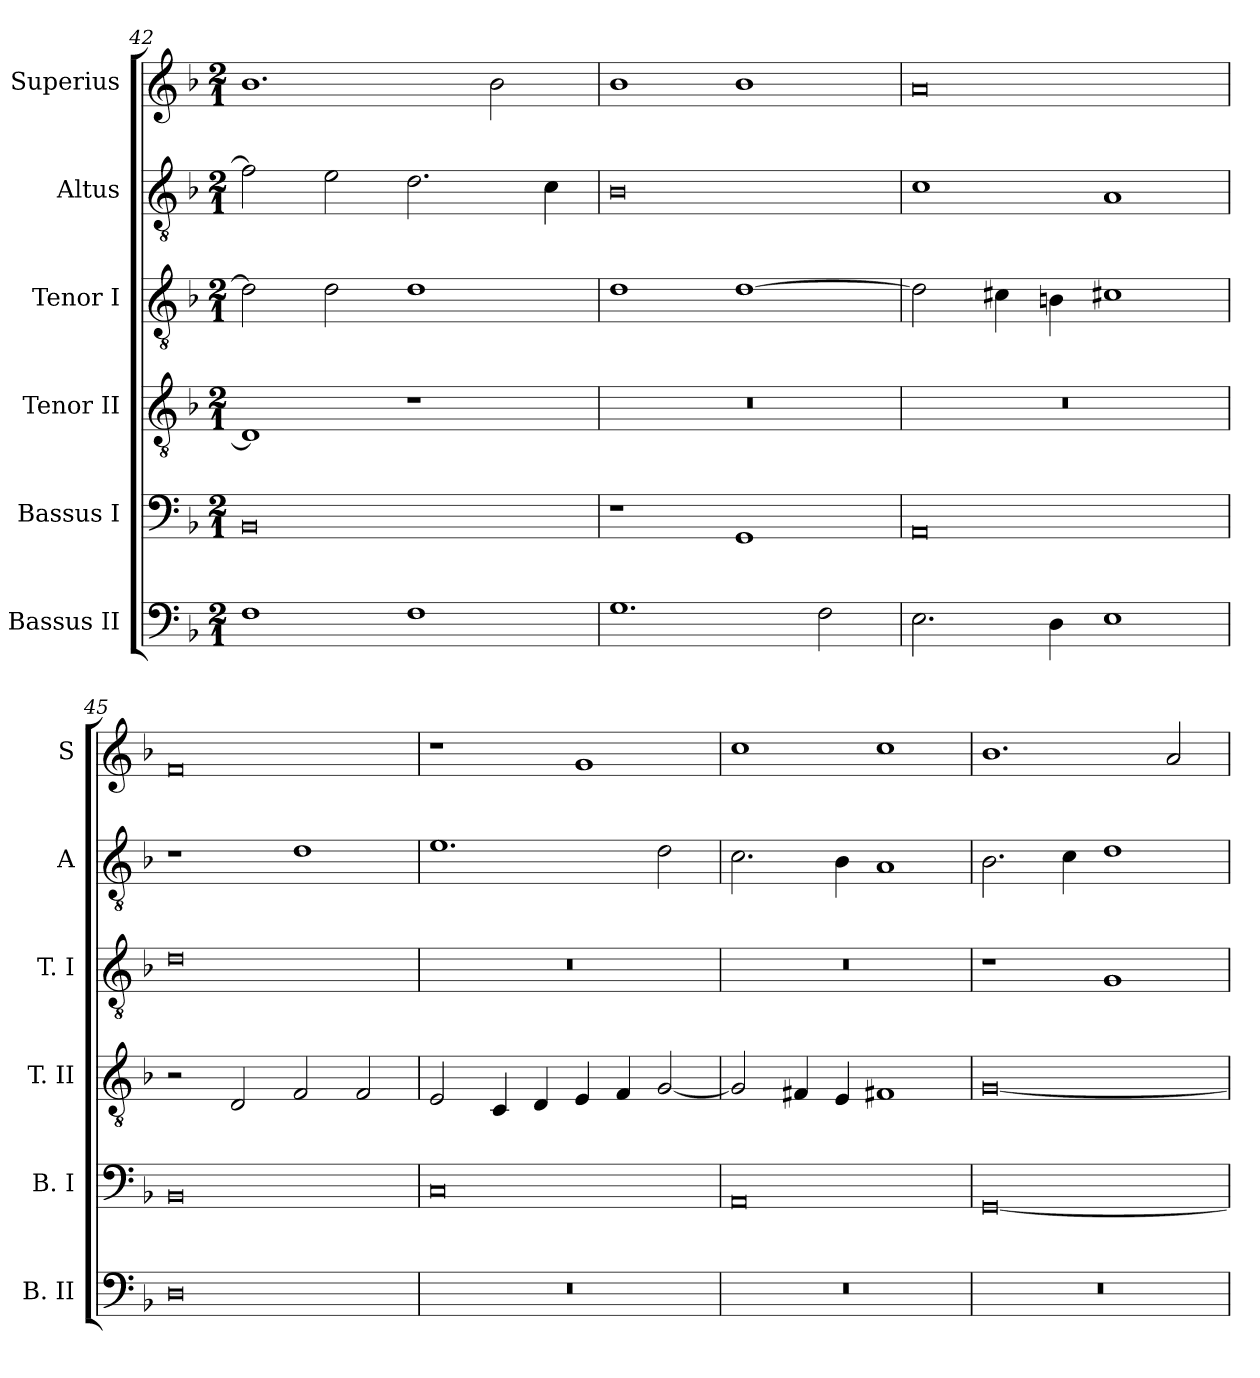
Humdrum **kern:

**kern	**kern	**kern	**kern	**kern	**kern
*part6	*part5	*part4	*part3	*part2	*part1
*staff6	*staff5	*staff4	*staff3	*staff2	*staff1
*I"Bassus II	*I"Bassus I	*I"Tenor II	*I"Tenor I	*I"Altus	*I"Superius
*I'B. II	*I'B. I	*I'T. II	*I'T. I	*I'A	*I'S
*clefF4	*clefF4	*clefGv2	*clefGv2	*clefGv2	*clefG2
*k[b-]	*k[b-]	*k[b-]	*k[b-]	*k[b-]	*k[b-]
*F:	*F:	*F:	*F:	*F:	*F:
*M2/1	*M2/1	*M2/1	*M2/1	*M2/1	*M2/1
=42	=42	=42	=42	=42	=42
1F	0BB-	1D]	2d]	2f]	1.b-
.	.	.	2d	2e	.
1F	.	1r	1d	2.d	.
.	.	.	.	.	2b-
.	.	.	.	4c	.
=43	=43	=43	=43	=43	=43
1.G	1r	0r	1d	0B-	1b-
.	1GG	.	[1d	.	1b-
2F	.	.	.	.	.
=44	=44	=44	=44	=44	=44
2.E	0AA	0r	2d]	1c	0a
.	.	.	4c#X	.	.
4D	.	.	4Bn	.	.
1E	.	.	1c#X	1A	.
=45	=45	=45	=45	=45	=45
0D	0BB-	2r	0d	1r	0f
.	.	2D	.	.	.
.	.	2F	.	1d	.
.	.	2F	.	.	.
=46	=46	=46	=46	=46	=46
0r	0C	2E	0r	1.e	1r
.	.	4C	.	.	.
.	.	4D	.	.	.
.	.	4E	.	.	1g
.	.	4F	.	.	.
.	.	[2G	.	2d	.
=47	=47	=47	=47	=47	=47
0r	0AA	2G]	0r	2.c	1cc
.	.	4F#X	.	.	.
.	.	4E	.	4B-	.
.	.	1F#X	.	1A	1cc
=48	=48	=48	=48	=48	=48
0r	[0GG	[0G	1r	2.B-	1.b-
.	.	.	.	4c	.
.	.	.	1G	1d	.
.	.	.	.	.	2a
=	=	=	=	=	=
*-	*-	*-	*-	*-	*-
